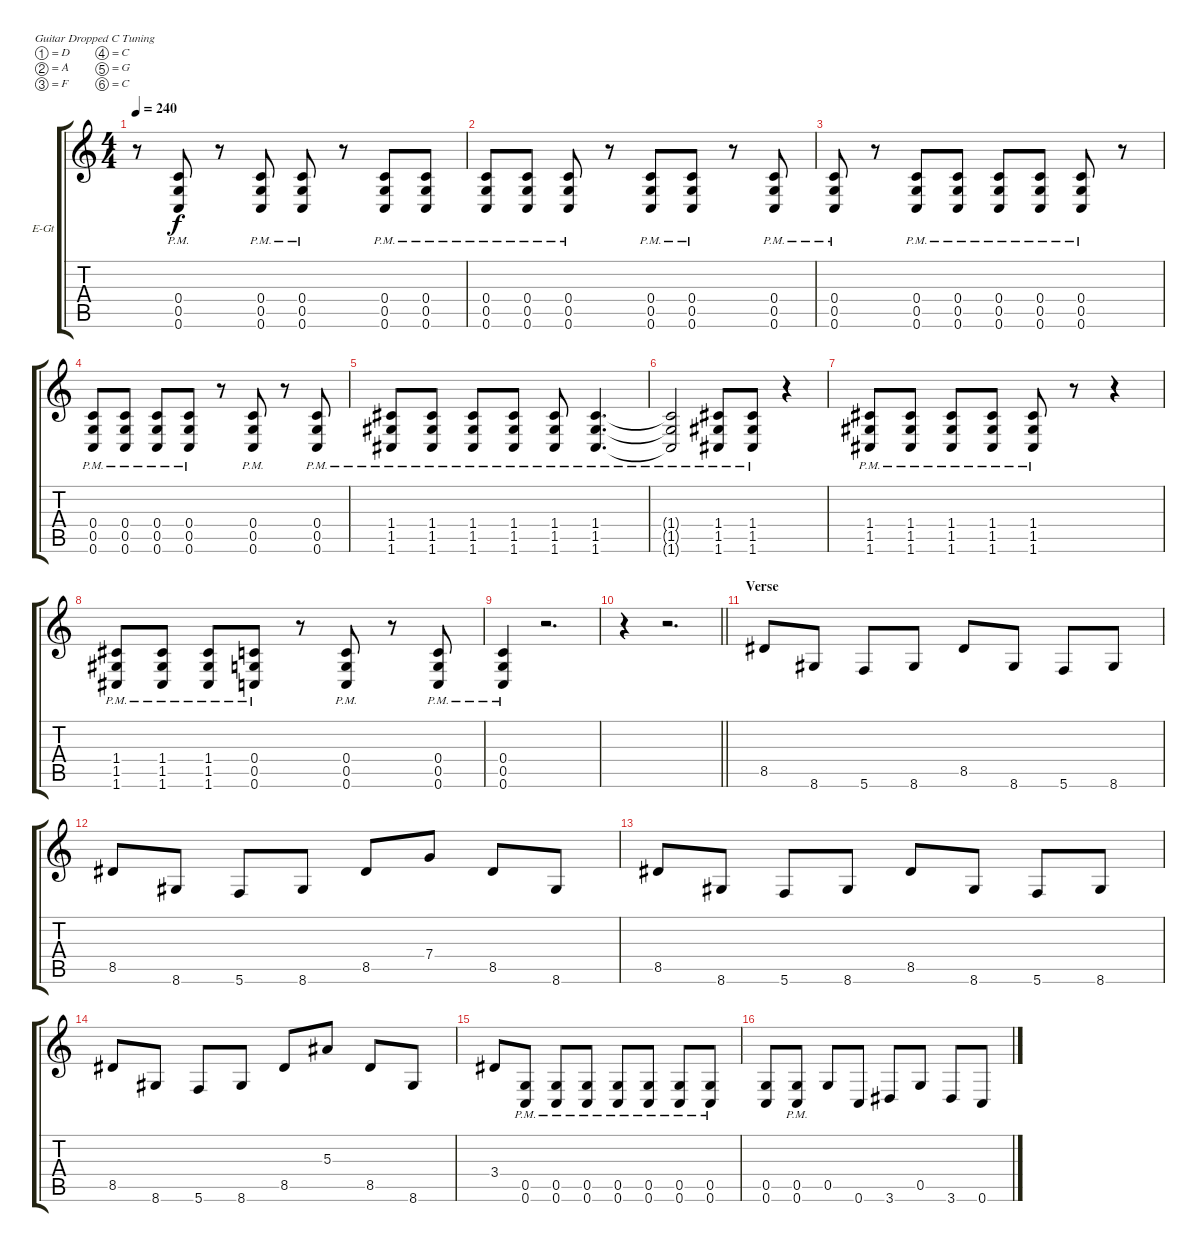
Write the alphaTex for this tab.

\bracketExtendMode groupsimilarinstruments
\firstSystemTrackNameOrientation horizontal
\otherSystemsTrackNameOrientation horizontal
\track ("Earnie" "E-Gt") {instrument overdrivenguitar}
\staff {score tabs}
\tuning (D4 A3 F3 C3 G2 C2)
\ts (4 4)
\tempo 240
\clef g2
\ks c
r.8{dy f} (0.4{pm} 0.5{pm} 0.6{pm}).8 r.8 (0.4{pm} 0.5{pm} 0.6{pm}).8 (0.4{pm} 0.5{pm} 0.6{pm}).8 r.8 (0.4{pm} 0.5{pm} 0.6{pm}).8 (0.4{pm} 0.5{pm} 0.6{pm}).8 |
(0.4{pm} 0.5{pm} 0.6{pm}).8 (0.4{pm} 0.5{pm} 0.6{pm}).8 (0.4{pm} 0.5{pm} 0.6{pm}).8 r.8 (0.4{pm} 0.5{pm} 0.6{pm}).8 (0.4{pm} 0.5{pm} 0.6{pm}).8 r.8 (0.4{pm} 0.5{pm} 0.6{pm}).8 |
(0.4{pm} 0.5{pm} 0.6{pm}).8 r.8 (0.4{pm} 0.5{pm} 0.6{pm}).8 (0.4{pm} 0.5{pm} 0.6{pm}).8 (0.4{pm} 0.5{pm} 0.6{pm}).8 (0.4{pm} 0.5{pm} 0.6{pm}).8 (0.4{pm} 0.5{pm} 0.6{pm}).8 r.8 |
(0.4{pm} 0.5{pm} 0.6{pm}).8 (0.4{pm} 0.5{pm} 0.6{pm}).8 (0.4{pm} 0.5{pm} 0.6{pm}).8 (0.4{pm} 0.5{pm} 0.6{pm}).8 r.8 (0.4{pm} 0.5{pm} 0.6{pm}).8 r.8 (0.4{pm} 0.5{pm} 0.6{pm}).8 |
(1.4{pm} 1.5{pm} 1.6{pm}).8 (1.4{pm} 1.5{pm} 1.6{pm}).8 (1.4{pm} 1.5{pm} 1.6{pm}).8 (1.4{pm} 1.5{pm} 1.6{pm}).8 (1.4{pm} 1.5{pm} 1.6{pm}).8 (1.4{pm} 1.5{pm} 1.6{pm}).4{d} |
(1.4{pm t} 1.5{pm t} 1.6{pm t}).2 (1.4{pm} 1.5{pm} 1.6{pm}).8 (1.4{pm} 1.5{pm} 1.6{pm}).8 r.4 |
(1.4{pm} 1.5{pm} 1.6{pm}).8 (1.4{pm} 1.5{pm} 1.6{pm}).8 (1.4{pm} 1.5{pm} 1.6{pm}).8 (1.4{pm} 1.5{pm} 1.6{pm}).8 (1.4{pm} 1.5{pm} 1.6{pm}).8 r.8 r.4 |
(1.4{pm} 1.5{pm} 1.6{pm}).8 (1.4{pm} 1.5{pm} 1.6{pm}).8 (1.4{pm} 1.5{pm} 1.6{pm}).8 (0.4{pm} 0.5{pm} 0.6{pm}).8 r.8 (0.4{pm} 0.5{pm} 0.6{pm}).8 r.8 (0.4{pm} 0.5{pm} 0.6{pm}).8 |
(0.4{pm} 0.5{pm} 0.6{pm}).4 r.2{d} |
\barLineRight lightlight
r.4 r.2{d} |
\section ("" "Verse")
8.5.8 8.6.8 5.6.8 8.6.8 8.5.8 8.6.8 5.6.8 8.6.8 |
8.5.8 8.6.8 5.6.8 8.6.8 8.5.8 7.4.8 8.5.8 8.6.8 |
8.5.8 8.6.8 5.6.8 8.6.8 8.5.8 8.6.8 5.6.8 8.6.8 |
8.5.8 8.6.8 5.6.8 8.6.8 8.5.8 5.3.8 8.5.8 8.6.8 |
3.4.8 (0.5{pm} 0.6{pm}).8 (0.5{pm} 0.6{pm}).8 (0.5{pm} 0.6{pm}).8 (0.5{pm} 0.6{pm}).8 (0.5{pm} 0.6{pm}).8 (0.5{pm} 0.6{pm}).8 (0.5{pm} 0.6{pm}).8 |
(0.5 0.6).8 (0.5{pm} 0.6{pm}).8 0.5.8 0.6.8 3.6.8 0.5.8 3.6.8 0.6.8
